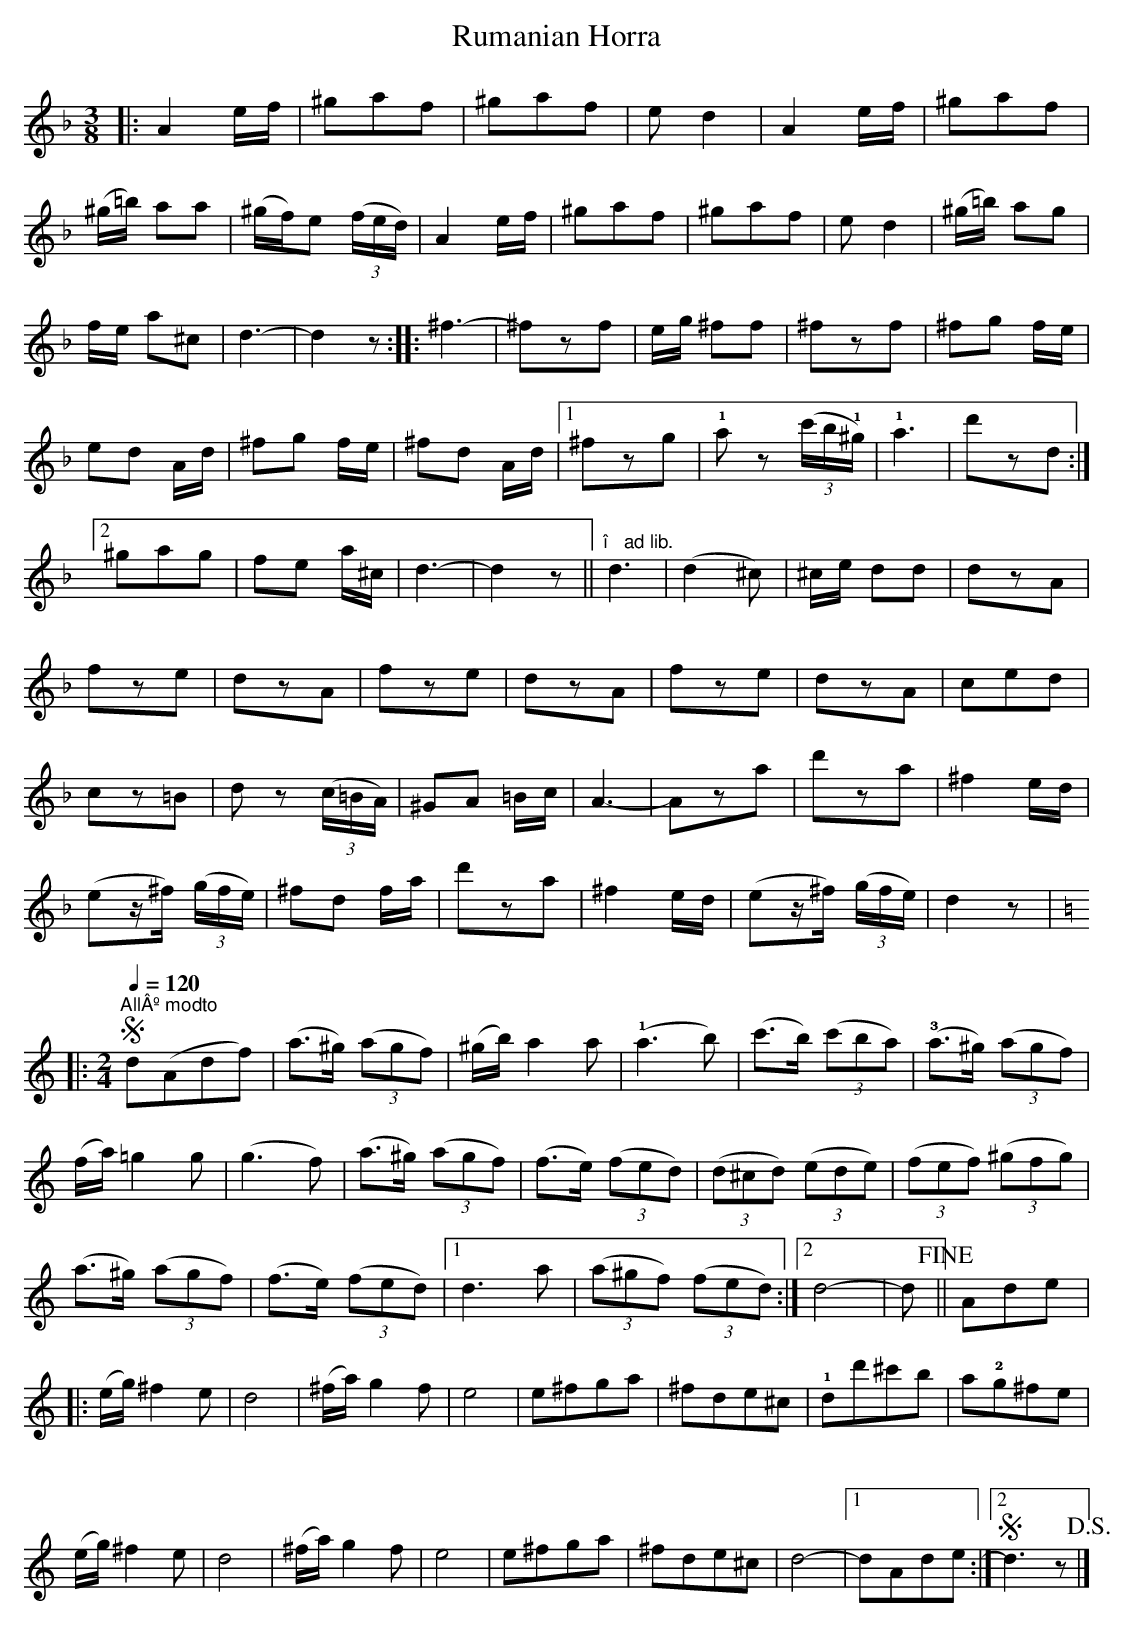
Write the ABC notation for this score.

X:1
T:Rumanian Horra
L:1/8
M:3/8
K:Dmin
V:1 treble
V:1
|: A2 e/f/ | ^gaf | ^gaf | e d2 | A2 e/f/ | ^gaf |$ (^g/=b/) aa | (^g/f/)e (3(f/e/d/) | A2 e/f/ | %9
 ^gaf | ^gaf | e d2 | (^g/=b/) ag |$ f/e/ a^c | d3- | d2 z :: ^f3- | ^fzf | e/g/ ^ff | ^fzf | %20
 ^fg f/e/ |$ ed A/d/ | ^fg f/e/ | ^fd A/d/ |1 ^fzg | !1!a z (3(c'/b/!1!^g/) | !1!a3 | d'zd :|2$ %28
 ^gag | fe a/^c/ | d3- | d2 z ||"^î ad lib." d3 | (d2 ^c) | ^c/e/ dd | dzA |$ fze | dzA | fze | %39
 dzA | fze | dzA | ced |$ cz=B | d z (3(c/=B/A/) | ^GA =B/c/ | A3- | Aza | d'za | ^f2 e/d/ |$ %50
 (ez/^f/) (3(g/f/e/) | ^fd f/a/ | d'za | ^f2 e/d/ | (ez/^f/) (3(g/f/e/) | d2 z |:$ %56
[K:C][M:2/4]S[Q:1/4=120]"^AllÂº modto" d(Adf) | (a>^g) (3(agf) | (^g/b/) a2 a | (!1!a3 b) | %60
 (c'>b) (3(c'ba) | (!3!a>^g) (3(agf) |$ (f/a/) =g2 g | (g3 f) | (a>^g) (3(agf) | (f>e) (3(fed) | %66
 (3(d^cd) (3(ede) | (3(fef) (3(^gfg) |$ (a>^g) (3(agf) | (f>e) (3(fed) |1 d3 a | %71
 (3(a^gf) (3(fed) :|2 d4- | d!fine! || Ade |:$ (e/g/) ^f2 e | d4 | (^f/a/) g2 f | e4 | e^fga | %80
 ^fde^c | !1!dd'^c'b | a!2!g^fe |$ (e/g/) ^f2 e | d4 | (^f/a/) g2 f | e4 | e^fga | ^fde^c | d4- |1 %90
 dAde :|2S d3 z!D.S.! |] %92
